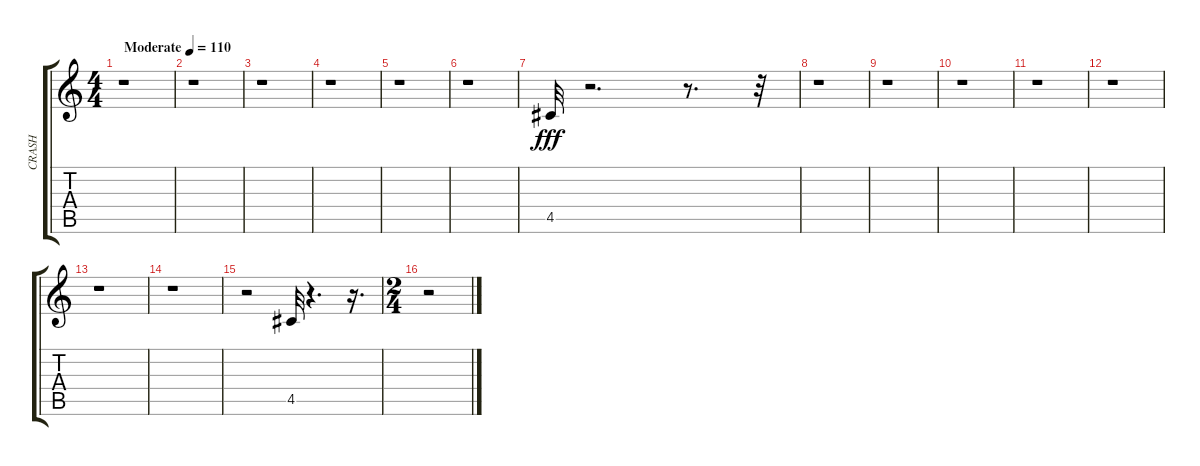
\track ("CRASH" "CRASH") {instrument acousticguitarsteel}
\staff {score tabs}
\tuning (E4 B3 G3 D3 A2 E2) {hide}
\ts (4 4)
\tempo (110 "Moderate")
\clef g2
\ks c
r.1{dy fff instrument acousticguitarsteel} |
r.1 |
r.1 |
r.1 |
r.1 |
r.1 |
4.5.32 r.2{d} r.8{d} r.32 |
r.1 |
r.1 |
r.1 |
r.1 |
r.1 |
r.1 |
r.1 |
r.2 4.5.32 r.4{d} r.16{d} |
\ts (2 4)
r.2
